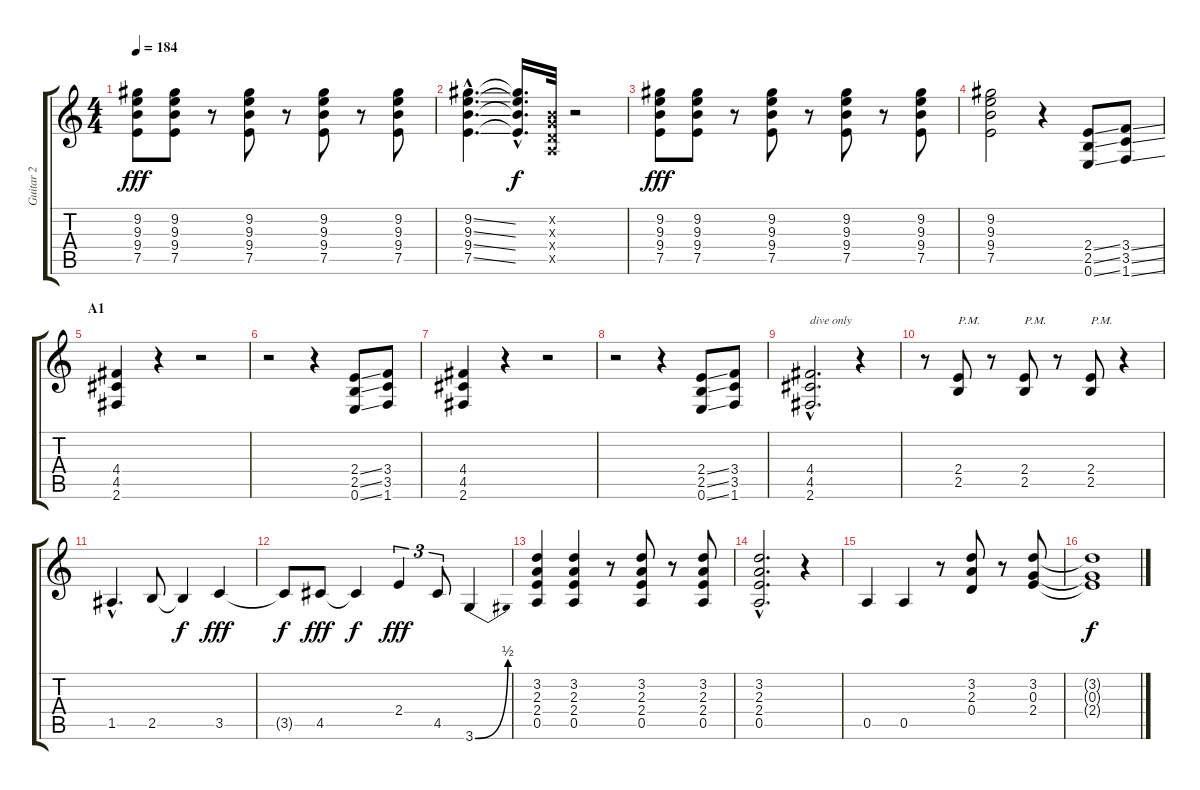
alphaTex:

\track ("Guitar 2" "Guitar 2") {instrument distortionguitar}
\staff {score tabs}
\tuning (E4 B3 G3 D3 A2 E2) {hide}
\ts (4 4)
\tempo 184
\clef g2
\ks c
(9.2 9.3 9.4 7.5).8{dy fff} (9.2 9.3 9.4 7.5).8 r.8 (9.2 9.3 9.4 7.5).8 r.8 (9.2 9.3 9.4 7.5).8 r.8 (9.2 9.3 9.4 7.5).8 |
(9.2{ss hac} 9.3{ss hac} 9.4{ss hac} 7.5{ss hac}).4{d} (9.2{hac t} 9.3{hac t} 9.4{hac t} 7.5{hac t}).16{d dy f} (0.2{x} 0.3{x} 0.4{x} 0.5{x}).32 r.2 |
(9.2 9.3 9.4 7.5).8{dy fff} (9.2 9.3 9.4 7.5).8 r.8 (9.2 9.3 9.4 7.5).8 r.8 (9.2 9.3 9.4 7.5).8 r.8 (9.2 9.3 9.4 7.5).8 |
(9.2 9.3 9.4 7.5).2 r.4 (2.4{ss} 2.5{ss} 0.6{ss}).8 (3.4{ss} 3.5{ss} 1.6{ss}).8 |
\section ("" "A1")
(4.4 4.5 2.6).4 r.4 r.2 |
r.2 r.4 (2.4{ss} 2.5{ss} 0.6{ss}).8 (3.4 3.5 1.6).8 |
(4.4 4.5 2.6).4 r.4 r.2 |
r.2 r.4 (2.4{ss} 2.5{ss} 0.6{ss}).8 (3.4 3.5 1.6).8 |
(4.4{hac} 4.5{hac} 2.6{hac}).2{d txt "dive only"} r.4 |
r.8 (2.4 2.5).8{txt "P.M."} r.8 (2.4 2.5).8{txt "P.M."} r.8 (2.4 2.5).8{txt "P.M."} r.4 |
1.5{hac}.4{d} 2.5.8 2.5{t}.4{dy f} 3.5.4{dy fff} |
3.5{t}.8{dy f} 4.5.8{dy fff} 4.5{t}.4{dy f} 2.4.4{tu (3 2) dy fff} 4.5.8{tu (3 2)} 3.6{be (bend 0 0 60 2)}.4 |
(3.2 2.3 2.4 0.5).4 (3.2 2.3 2.4 0.5).4 r.8 (3.2 2.3 2.4 0.5).8 r.8 (3.2 2.3 2.4 0.5).8 |
(3.2{hac} 2.3{hac} 2.4{hac} 0.5{hac}).2{d} r.4 |
0.5.4 0.5.4 r.8 (3.2 2.3 0.4).8 r.8 (3.2 0.3 2.4).8 |
(3.2{t} 0.3{t} 2.4{t}).1{dy f}
